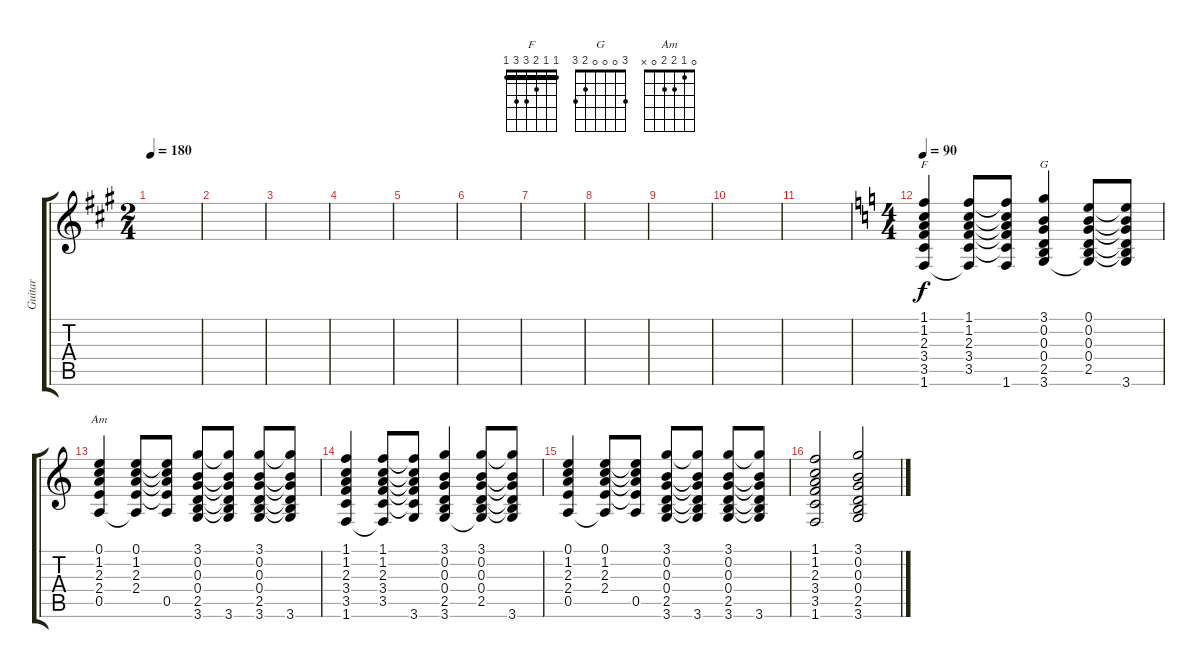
\track ("Guitar" "Guitar") {instrument overdrivenguitar}
\staff {score tabs}
\tuning (E4 B3 G3 D3 A2 E2) {hide}
\chord ("F" 1 1 2 3 3 1) {barre 1}
\chord ("G" 3 0 0 0 2 3)
\chord ("Am" 0 1 2 2 0 x)
\ts (2 4)
\tempo 180
\clef g2
\ks a
|
|
|
|
|
|
|
|
|
|
|
\ts (4 4)
\tempo 90
\ks c
(1.1 1.2 2.3 3.4 3.5 1.6).4{ch "F" dy f} (1.1 1.2 2.3 3.4 3.5 1.6{t}).8 (1.1{t} 1.2{t} 2.3{t} 3.4{t} 3.5{t} 1.6).8 (3.1 0.2 0.3 0.4 2.5 3.6).4{ch "G"} (0.1 0.2 0.3 0.4 2.5 3.6{t}).8 (0.1{t} 0.2{t} 0.3{t} 0.4{t} 2.5{t} 3.6).8 |
(0.1 1.2 2.3 2.4 0.5).4{ch "Am"} (0.1 1.2 2.3 2.4 0.5{t}).8 (0.1{t} 1.2{t} 2.3{t} 2.4{t} 0.5).8 (3.1 0.2 0.3 0.4 2.5 3.6).8 (3.1{t} 0.2{t} 0.3{t} 0.4{t} 2.5{t} 3.6).8 (3.1 0.2 0.3 0.4 2.5 3.6).8 (3.1{t} 0.2{t} 0.3{t} 0.4{t} 2.5{t} 3.6).8 |
(1.1 1.2 2.3 3.4 3.5 1.6).4 (1.1 1.2 2.3 3.4 3.5 1.6{t}).8 (1.1{t} 1.2{t} 2.3{t} 3.4{t} 3.5{t} 3.6).8 (3.1 0.2 0.3 0.4 2.5 3.6).4 (3.1 0.2 0.3 0.4 2.5 3.6{t}).8 (3.1{t} 0.2{t} 0.3{t} 0.4{t} 2.5{t} 3.6).8 |
(0.1 1.2 2.3 2.4 0.5).4 (0.1 1.2 2.3 2.4 0.5{t}).8 (0.1{t} 1.2{t} 2.3{t} 2.4{t} 0.5).8 (3.1 0.2 0.3 0.4 2.5 3.6).8 (3.1{t} 0.2{t} 0.3{t} 0.4{t} 2.5{t} 3.6).8 (3.1 0.2 0.3 0.4 2.5 3.6).8 (3.1{t} 0.2{t} 0.3{t} 0.4{t} 2.5{t} 3.6).8 |
(1.1 1.2 2.3 3.4 3.5 1.6).2 (3.1 0.2 0.3 0.4 2.5 3.6).2
